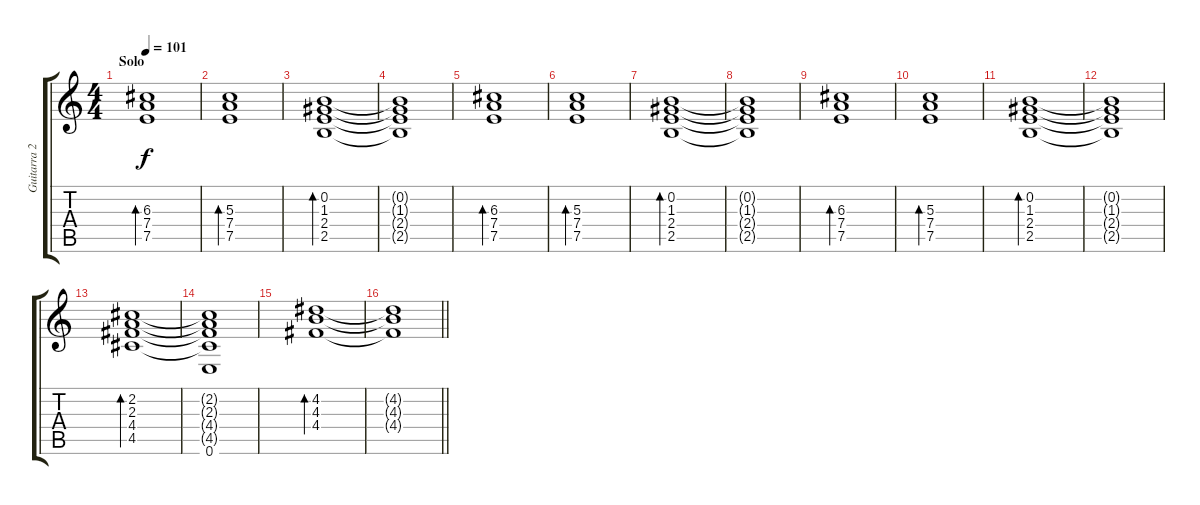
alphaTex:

\track ("Guitarra 2 RSE" "Guitarra 2") {instrument overdrivenguitar}
\staff {score tabs}
\tuning (E4 B3 G3 D3 A2 E2) {hide}
\ts (4 4)
\section ("" "Solo")
\tempo 101
\clef g2
\ks c
(6.3 7.4 7.5).1{bd 60 dy f} |
(5.3 7.4 7.5).1{bd 120} |
(0.2 1.3 2.4 2.5).1{bd 240} |
(0.2{t} 1.3{t} 2.4{t} 2.5{t}).1 |
(6.3 7.4 7.5).1{bd 60} |
(5.3 7.4 7.5).1{bd 120} |
(0.2 1.3 2.4 2.5).1{bd 240} |
(0.2{t} 1.3{t} 2.4{t} 2.5{t}).1 |
(6.3 7.4 7.5).1{bd 60} |
(5.3 7.4 7.5).1{bd 120} |
(0.2 1.3 2.4 2.5).1{bd 240} |
(0.2{t} 1.3{t} 2.4{t} 2.5{t}).1 |
(2.2 2.3 4.4 4.5).1{bd 240} |
(2.2{t} 2.3{t} 4.4{t} 4.5{t} 0.6).1 |
(4.2 4.3 4.4).1{bd 120} |
\barLineRight lightlight
(4.2{t} 4.3{t} 4.4{t}).1
